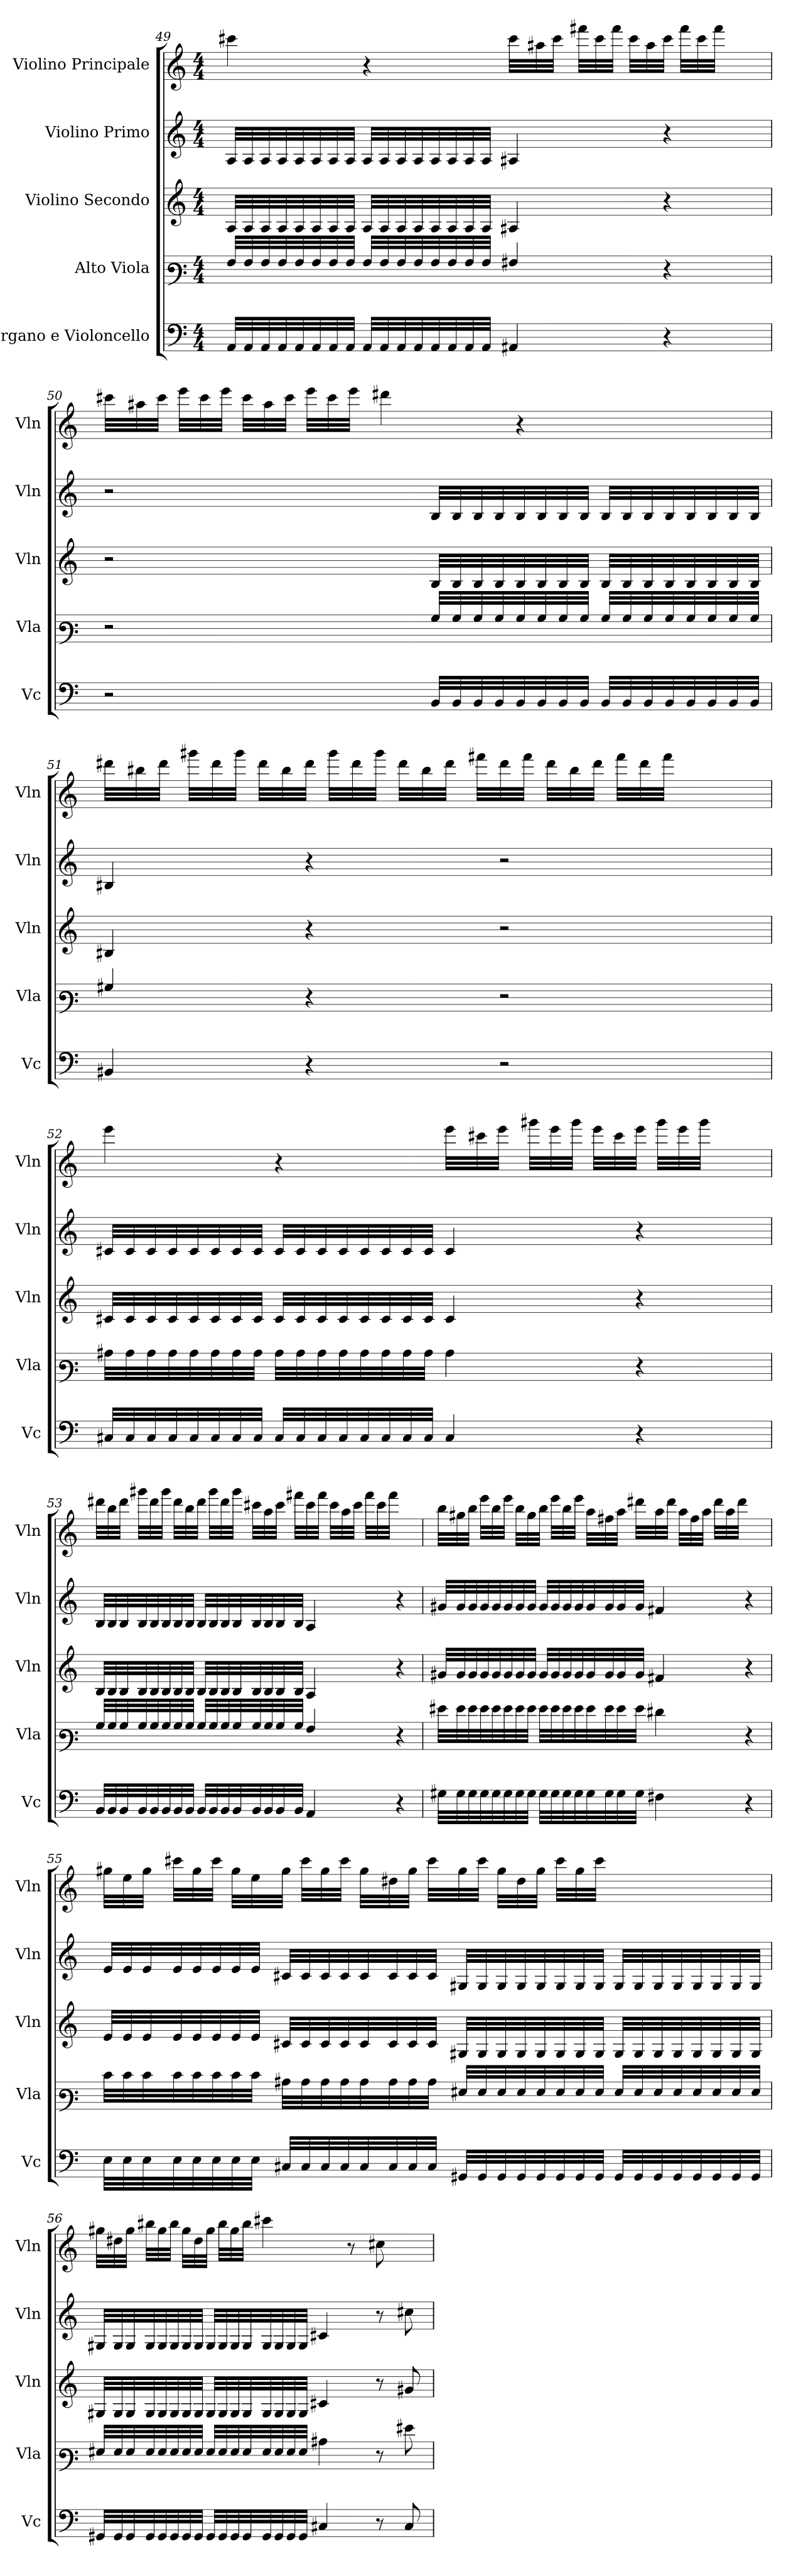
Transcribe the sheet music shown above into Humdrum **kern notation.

**kern	**kern	**kern	**kern	**kern
*part5	*part4	*part3	*part2	*part1
*staff5	*staff4	*staff3	*staff2	*staff1
*I"Organo e Violoncello	*I"Alto Viola	*I"Violino Secondo	*I"Violino Primo	*I"Violino Principale
*I'Vc	*I'Vla	*I'Vln	*I'Vln	*I'Vln
*clefF4	*clefF3	*clefG2	*clefG2	*clefG2
*M4/4	*M4/4	*M4/4	*M4/4	*M4/4
=49	=49	=49	=49	=49
32AA/LLL	32A/LLL	32A/LLL	32A/LLL	4ccc#\
32AA/	32A/	32A/	32A/	.
32AA/	32A/	32A/	32A/	.
32AA/	32A/	32A/	32A/	.
32AA/	32A/	32A/	32A/	.
32AA/	32A/	32A/	32A/	.
32AA/	32A/	32A/	32A/	.
32AA/JJJ	32A/JJJ	32A/JJJ	32A/JJJ	.
32AA/LLL	32A/LLL	32A/LLL	32A/LLL	4r
32AA/	32A/	32A/	32A/	.
32AA/	32A/	32A/	32A/	.
32AA/	32A/	32A/	32A/	.
32AA/	32A/	32A/	32A/	.
32AA/	32A/	32A/	32A/	.
32AA/	32A/	32A/	32A/	.
32AA/JJJ	32A/JJJ	32A/JJJ	32A/JJJ	.
4AA#/	4A#/	4A#/	4A#/	32ccc#\LLL
.	.	.	.	32aa#\
.	.	.	.	32ccc#\JJJ
.	.	.	.	32fff#\LLL
.	.	.	.	32ccc#\
.	.	.	.	32fff#\JJJ
.	.	.	.	32ccc#\LLL
.	.	.	.	32aa#\
4r	4r	4r	4r	32ccc#\JJJ
.	.	.	.	32fff#\LLL
.	.	.	.	32ccc#\
.	.	.	.	32fff#\JJJ
.	.	.	.	8ryy
=50	=50	=50	=50	=50
2r	2r	2r	2r	32ccc#\LLL
.	.	.	.	32aa#\
.	.	.	.	32ccc#\JJJ
.	.	.	.	32eee\LLL
.	.	.	.	32ccc#\
.	.	.	.	32eee\JJJ
.	.	.	.	32ccc#\LLL
.	.	.	.	32aa#\
.	.	.	.	32ccc#\JJJ
.	.	.	.	32eee\LLL
.	.	.	.	32ccc#\
.	.	.	.	32eee\JJJ
.	.	.	.	4ddd#\
32BB/LLL	32B/LLL	32B/LLL	32B/LLL	.
32BB/	32B/	32B/	32B/	.
32BB/	32B/	32B/	32B/	.
32BB/	32B/	32B/	32B/	.
32BB/	32B/	32B/	32B/	4r
32BB/	32B/	32B/	32B/	.
32BB/	32B/	32B/	32B/	.
32BB/JJJ	32B/JJJ	32B/JJJ	32B/JJJ	.
32BB/LLL	32B/LLL	32B/LLL	32B/LLL	.
32BB/	32B/	32B/	32B/	.
32BB/	32B/	32B/	32B/	.
32BB/	32B/	32B/	32B/	.
32BB/	32B/	32B/	32B/	8ryy
32BB/	32B/	32B/	32B/	.
32BB/	32B/	32B/	32B/	.
32BB/JJJ	32B/JJJ	32B/JJJ	32B/JJJ	.
=51	=51	=51	=51	=51
4BB#/	4B#/	4B#/	4B#/	32ddd#\LLL
.	.	.	.	32bb#\
.	.	.	.	32ddd#\JJJ
.	.	.	.	32ggg#\LLL
.	.	.	.	32ddd#\
.	.	.	.	32ggg#\JJJ
.	.	.	.	32ddd#\LLL
.	.	.	.	32bb#\
4r	4r	4r	4r	32ddd#\JJJ
.	.	.	.	32ggg#\LLL
.	.	.	.	32ddd#\
.	.	.	.	32ggg#\JJJ
.	.	.	.	32ddd#\LLL
.	.	.	.	32bb#\
.	.	.	.	32ddd#\JJJ
.	.	.	.	32fff#\LLL
2r	2r	2r	2r	32ddd#\
.	.	.	.	32fff#\JJJ
.	.	.	.	32ddd#\LLL
.	.	.	.	32bb#\
.	.	.	.	32ddd#\JJJ
.	.	.	.	32fff#\LLL
.	.	.	.	32ddd#\
.	.	.	.	32fff#\JJJ
.	.	.	.	4ryy
=52	=52	=52	=52	=52
32C#/LLL	32c#\LLL	32c#/LLL	32c#/LLL	4eee\
32C#/	32c#\	32c#/	32c#/	.
32C#/	32c#\	32c#/	32c#/	.
32C#/	32c#\	32c#/	32c#/	.
32C#/	32c#\	32c#/	32c#/	.
32C#/	32c#\	32c#/	32c#/	.
32C#/	32c#\	32c#/	32c#/	.
32C#/JJJ	32c#\JJJ	32c#/JJJ	32c#/JJJ	.
32C#/LLL	32c#\LLL	32c#/LLL	32c#/LLL	4r
32C#/	32c#\	32c#/	32c#/	.
32C#/	32c#\	32c#/	32c#/	.
32C#/	32c#\	32c#/	32c#/	.
32C#/	32c#\	32c#/	32c#/	.
32C#/	32c#\	32c#/	32c#/	.
32C#/	32c#\	32c#/	32c#/	.
32C#/JJJ	32c#\JJJ	32c#/JJJ	32c#/JJJ	.
4C#/	4c#\	4c#/	4c#/	32eee\LLL
.	.	.	.	32ccc#\
.	.	.	.	32eee\JJJ
.	.	.	.	32ggg#\LLL
.	.	.	.	32eee\
.	.	.	.	32ggg#\JJJ
.	.	.	.	32eee\LLL
.	.	.	.	32ccc#\
4r	4r	4r	4r	32eee\JJJ
.	.	.	.	32ggg#\LLL
.	.	.	.	32eee\
.	.	.	.	32ggg#\JJJ
.	.	.	.	8ryy
=53	=53	=53	=53	=53
32BB/LLL	32B/LLL	32B/LLL	32B/LLL	32ddd#\LLL
32BB/	32B/	32B/	32B/	32bb\
32BB/	32B/	32B/	32B/	32ddd#\JJJ
32BB/	32B/	32B/	32B/	32ggg#\LLL
32BB/	32B/	32B/	32B/	32ddd#\
32BB/	32B/	32B/	32B/	32ggg#\JJJ
32BB/	32B/	32B/	32B/	32ddd#\LLL
32BB/JJJ	32B/JJJ	32B/JJJ	32B/JJJ	32bb\
32BB/LLL	32B/LLL	32B/LLL	32B/LLL	32ddd#\JJJ
32BB/	32B/	32B/	32B/	32ggg#\LLL
32BB/	32B/	32B/	32B/	32ddd#\
32BB/	32B/	32B/	32B/	32ggg#\JJJ
32BB/	32B/	32B/	32B/	32ccc#\LLL
32BB/	32B/	32B/	32B/	32aa\
32BB/	32B/	32B/	32B/	32ccc#\JJJ
32BB/JJJ	32B/JJJ	32B/JJJ	32B/JJJ	32fff#\LLL
4AA/	4A/	4A/	4A/	32ccc#\
.	.	.	.	32fff#\JJJ
.	.	.	.	32ccc#\LLL
.	.	.	.	32aa\
.	.	.	.	32ccc#\JJJ
.	.	.	.	32fff#\LLL
.	.	.	.	32ccc#\
.	.	.	.	32fff#\JJJ
4r	4r	4r	4r	4ryy
=54	=54	=54	=54	=54
32G#\LLL	32g#\LLL	32g#/LLL	32g#/LLL	32bb\LLL
32G#\	32g#\	32g#/	32g#/	32gg#\
32G#\	32g#\	32g#/	32g#/	32bb\JJJ
32G#\	32g#\	32g#/	32g#/	32eee\LLL
32G#\	32g#\	32g#/	32g#/	32bb\
32G#\	32g#\	32g#/	32g#/	32eee\JJJ
32G#\	32g#\	32g#/	32g#/	32bb\LLL
32G#\JJJ	32g#\JJJ	32g#/JJJ	32g#/JJJ	32gg#\
32G#\LLL	32g#\LLL	32g#/LLL	32g#/LLL	32bb\JJJ
32G#\	32g#\	32g#/	32g#/	32eee\LLL
32G#\	32g#\	32g#/	32g#/	32bb\
32G#\	32g#\	32g#/	32g#/	32eee\JJJ
32G#\	32g#\	32g#/	32g#/	32aa\LLL
32G#\	32g#\	32g#/	32g#/	32ff#\
32G#\	32g#\	32g#/	32g#/	32aa\JJJ
32G#\JJJ	32g#\JJJ	32g#/JJJ	32g#/JJJ	32ddd#\LLL
4F#\	4f#\	4f#/	4f#/	32aa\
.	.	.	.	32ddd#\JJJ
.	.	.	.	32aa\LLL
.	.	.	.	32ff#\
.	.	.	.	32aa\JJJ
.	.	.	.	32ddd#\LLL
.	.	.	.	32aa\
.	.	.	.	32ddd#\JJJ
4r	4r	4r	4r	4ryy
=55	=55	=55	=55	=55
32E\LLL	32e\LLL	32e/LLL	32e/LLL	32gg#\LLL
32E\	32e\	32e/	32e/	32ee\
32E\	32e\	32e/	32e/	32gg#\JJJ
32E\	32e\	32e/	32e/	32ccc#\LLL
32E\	32e\	32e/	32e/	32gg#\
32E\	32e\	32e/	32e/	32ccc#\JJJ
32E\	32e\	32e/	32e/	32gg#\LLL
32E\JJJ	32e\JJJ	32e/JJJ	32e/JJJ	32ee\
32C#/LLL	32c#\LLL	32c#/LLL	32c#/LLL	32gg#\JJJ
32C#/	32c#\	32c#/	32c#/	32ccc#\LLL
32C#/	32c#\	32c#/	32c#/	32gg#\
32C#/	32c#\	32c#/	32c#/	32ccc#\JJJ
32C#/	32c#\	32c#/	32c#/	32gg#\LLL
32C#/	32c#\	32c#/	32c#/	32dd#\
32C#/	32c#\	32c#/	32c#/	32gg#\JJJ
32C#/JJJ	32c#\JJJ	32c#/JJJ	32c#/JJJ	32ccc#\LLL
32GG#/LLL	32G#/LLL	32G#/LLL	32G#/LLL	32gg#\
32GG#/	32G#/	32G#/	32G#/	32ccc#\JJJ
32GG#/	32G#/	32G#/	32G#/	32gg#\LLL
32GG#/	32G#/	32G#/	32G#/	32dd#\
32GG#/	32G#/	32G#/	32G#/	32gg#\JJJ
32GG#/	32G#/	32G#/	32G#/	32ccc#\LLL
32GG#/	32G#/	32G#/	32G#/	32gg#\
32GG#/JJJ	32G#/JJJ	32G#/JJJ	32G#/JJJ	32ccc#\JJJ
32GG#/LLL	32G#/LLL	32G#/LLL	32G#/LLL	4ryy
32GG#/	32G#/	32G#/	32G#/	.
32GG#/	32G#/	32G#/	32G#/	.
32GG#/	32G#/	32G#/	32G#/	.
32GG#/	32G#/	32G#/	32G#/	.
32GG#/	32G#/	32G#/	32G#/	.
32GG#/	32G#/	32G#/	32G#/	.
32GG#/JJJ	32G#/JJJ	32G#/JJJ	32G#/JJJ	.
=56	=56	=56	=56	=56
32GG#/LLL	32G#/LLL	32G#/LLL	32G#/LLL	32gg#\LLL
32GG#/	32G#/	32G#/	32G#/	32dd#\
32GG#/	32G#/	32G#/	32G#/	32gg#\JJJ
32GG#/	32G#/	32G#/	32G#/	32bb#\LLL
32GG#/	32G#/	32G#/	32G#/	32gg#\
32GG#/	32G#/	32G#/	32G#/	32bb#\JJJ
32GG#/	32G#/	32G#/	32G#/	32gg#\LLL
32GG#/JJJ	32G#/JJJ	32G#/JJJ	32G#/JJJ	32dd#\
32GG#/LLL	32G#/LLL	32G#/LLL	32G#/LLL	32gg#\JJJ
32GG#/	32G#/	32G#/	32G#/	32bb#\LLL
32GG#/	32G#/	32G#/	32G#/	32gg#\
32GG#/	32G#/	32G#/	32G#/	32bb#\JJJ
32GG#/	32G#/	32G#/	32G#/	4ccc#\
32GG#/	32G#/	32G#/	32G#/	.
32GG#/	32G#/	32G#/	32G#/	.
32GG#/JJJ	32G#/JJJ	32G#/JJJ	32G#/JJJ	.
4C#/	4c#\	4c#/	4c#/	.
.	.	.	.	8r
8r	8r	8r	8r	8cc#\
8C#/	8g#\	8g#/	8cc#\	8ryy
=	=	=	=	=
*-	*-	*-	*-	*-
